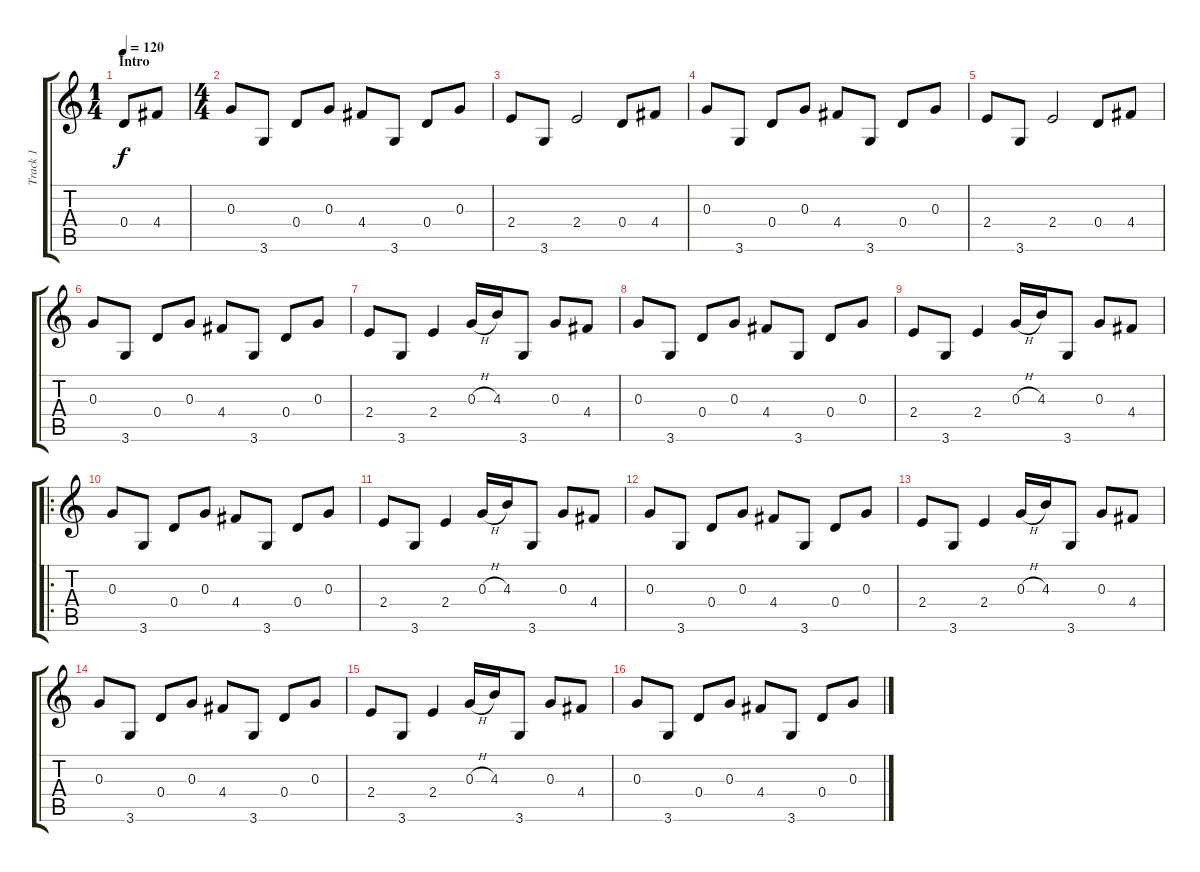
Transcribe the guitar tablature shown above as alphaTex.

\track ("Track 1" "Track 1") {instrument overdrivenguitar}
\staff {score tabs}
\tuning (E4 B3 G3 D3 A2 E2) {hide}
\ts (1 4)
\section ("" "Intro")
\tempo 120
\clef g2
\ks c
0.4.8{dy f instrument overdrivenguitar} 4.4.8 |
\ts (4 4)
0.3.8 3.6.8 0.4.8 0.3.8 4.4.8 3.6.8 0.4.8 0.3.8 |
2.4.8 3.6.8 2.4.2 0.4.8 4.4.8 |
0.3.8 3.6.8 0.4.8 0.3.8 4.4.8 3.6.8 0.4.8 0.3.8 |
2.4.8 3.6.8 2.4.2 0.4.8 4.4.8 |
0.3.8 3.6.8 0.4.8 0.3.8 4.4.8 3.6.8 0.4.8 0.3.8 |
2.4.8 3.6.8 2.4.4 0.3{h}.16 4.3.16 3.6.8 0.3.8 4.4.8 |
0.3.8 3.6.8 0.4.8 0.3.8 4.4.8 3.6.8 0.4.8 0.3.8 |
2.4.8 3.6.8 2.4.4 0.3{h}.16 4.3.16 3.6.8 0.3.8 4.4.8 |
\ro
0.3.8 3.6.8 0.4.8 0.3.8 4.4.8 3.6.8 0.4.8 0.3.8 |
2.4.8 3.6.8 2.4.4 0.3{h}.16 4.3.16 3.6.8 0.3.8 4.4.8 |
0.3.8 3.6.8 0.4.8 0.3.8 4.4.8 3.6.8 0.4.8 0.3.8 |
2.4.8 3.6.8 2.4.4 0.3{h}.16 4.3.16 3.6.8 0.3.8 4.4.8 |
0.3.8 3.6.8 0.4.8 0.3.8 4.4.8 3.6.8 0.4.8 0.3.8 |
2.4.8 3.6.8 2.4.4 0.3{h}.16 4.3.16 3.6.8 0.3.8 4.4.8 |
0.3.8 3.6.8 0.4.8 0.3.8 4.4.8 3.6.8 0.4.8 0.3.8
